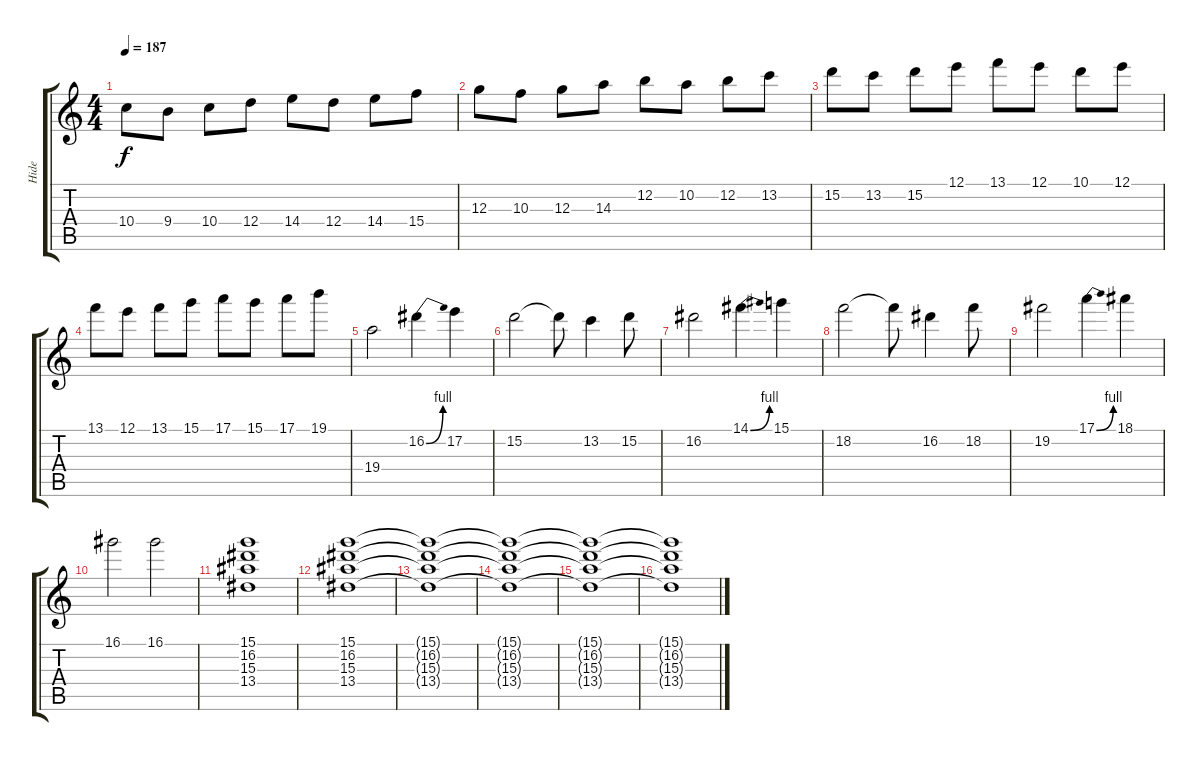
\track ("Hide" "Hide") {instrument overdrivenguitar}
\staff {score tabs}
\tuning (E4 B3 G3 D3 A2 E2) {hide}
\ts (4 4)
\tempo 187
\clef g2
\ks c
10.4.8{dy f} 9.4.8 10.4.8 12.4.8 14.4.8 12.4.8 14.4.8 15.4.8 |
12.3.8 10.3.8 12.3.8 14.3.8 12.2.8 10.2.8 12.2.8 13.2.8 |
15.2.8 13.2.8 15.2.8 12.1.8 13.1.8 12.1.8 10.1.8 12.1.8 |
13.1.8 12.1.8 13.1.8 15.1.8 17.1.8 15.1.8 17.1.8 19.1.8 |
19.4.2 16.2{be (bend 0 0 60 4)}.4 17.2.4 |
15.2.2 15.2{t}.8 13.2.4 15.2.8 |
16.2.2 14.1{be (bend 0 0 60 4)}.4 15.1.4 |
18.2.2 18.2{t}.8 16.2.4 18.2.8 |
19.2.2 17.1{be (bend 0 0 60 4)}.4 18.1.4 |
16.1.2 16.1.2 |
(15.1 16.2 15.3 13.4).1 |
(15.1 16.2 15.3 13.4).1 |
(15.1{t} 16.2{t} 15.3{t} 13.4{t}).1 |
(15.1{t} 16.2{t} 15.3{t} 13.4{t}).1 |
(15.1{t} 16.2{t} 15.3{t} 13.4{t}).1 |
(15.1{t} 16.2{t} 15.3{t} 13.4{t}).1
